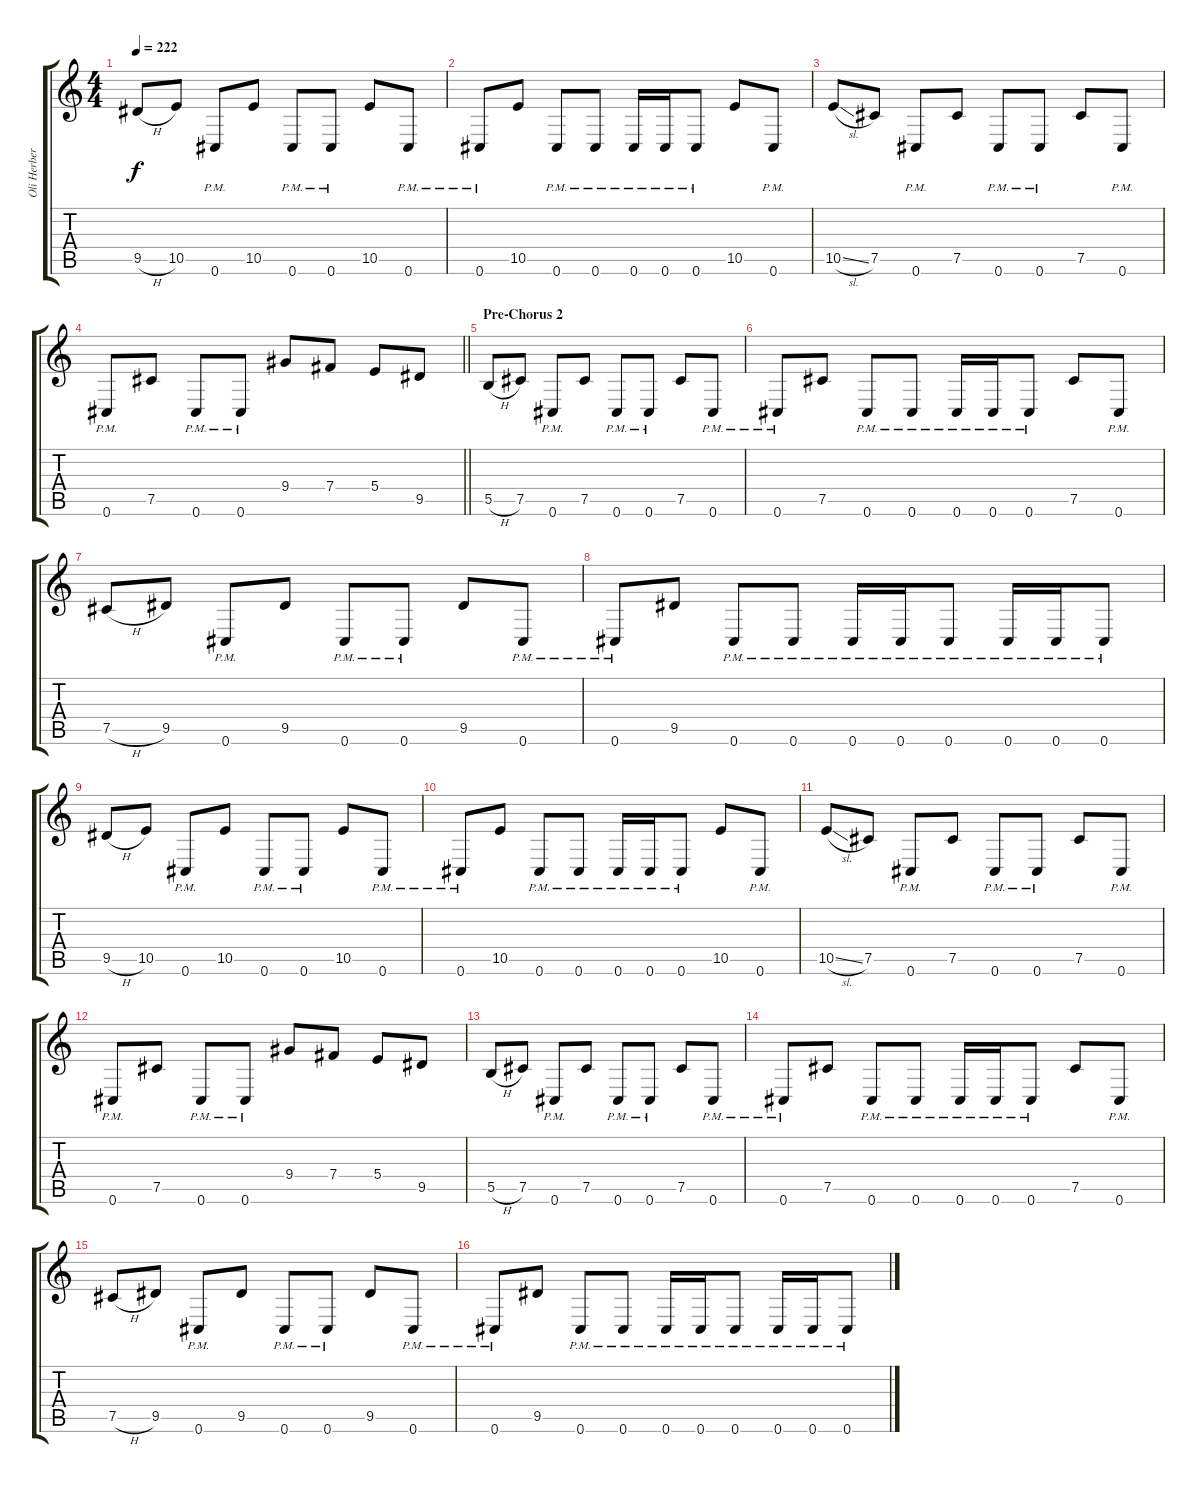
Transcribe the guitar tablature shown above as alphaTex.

\track ("Oli Herbert" "Oli Herber") {instrument distortionguitar}
\staff {score tabs}
\tuning (Db4 Ab3 E3 B2 Gb2 Db2) {hide}
\ts (4 4)
\tempo 222
\clef g2
\ks c
9.5{h}.8{dy f} 10.5.8 0.6{pm}.8 10.5.8 0.6{pm}.8 0.6{pm}.8 10.5.8 0.6{pm}.8 |
0.6{pm}.8 10.5.8 0.6{pm}.8 0.6{pm}.8 0.6{pm}.16 0.6{pm}.16 0.6{pm}.8 10.5.8 0.6{pm}.8 |
10.5{sl}.8 7.5.8 0.6{pm}.8 7.5.8 0.6{pm}.8 0.6{pm}.8 7.5.8 0.6{pm}.8 |
\barLineRight lightlight
0.6{pm}.8 7.5.8 0.6{pm}.8 0.6{pm}.8 9.4.8 7.4.8 5.4.8 9.5.8 |
\section ("" "Pre-Chorus 2")
5.5{h}.8 7.5.8 0.6{pm}.8 7.5.8 0.6{pm}.8 0.6{pm}.8 7.5.8 0.6{pm}.8 |
0.6{pm}.8 7.5.8 0.6{pm}.8 0.6{pm}.8 0.6{pm}.16 0.6{pm}.16 0.6{pm}.8 7.5.8 0.6{pm}.8 |
7.5{h}.8 9.5.8 0.6{pm}.8 9.5.8 0.6{pm}.8 0.6{pm}.8 9.5.8 0.6{pm}.8 |
0.6{pm}.8 9.5.8 0.6{pm}.8 0.6{pm}.8 0.6{pm}.16 0.6{pm}.16 0.6{pm}.8 0.6{pm}.16 0.6{pm}.16 0.6{pm}.8 |
9.5{h}.8 10.5.8 0.6{pm}.8 10.5.8 0.6{pm}.8 0.6{pm}.8 10.5.8 0.6{pm}.8 |
0.6{pm}.8 10.5.8 0.6{pm}.8 0.6{pm}.8 0.6{pm}.16 0.6{pm}.16 0.6{pm}.8 10.5.8 0.6{pm}.8 |
10.5{sl}.8 7.5.8 0.6{pm}.8 7.5.8 0.6{pm}.8 0.6{pm}.8 7.5.8 0.6{pm}.8 |
0.6{pm}.8 7.5.8 0.6{pm}.8 0.6{pm}.8 9.4.8 7.4.8 5.4.8 9.5.8 |
5.5{h}.8 7.5.8 0.6{pm}.8 7.5.8 0.6{pm}.8 0.6{pm}.8 7.5.8 0.6{pm}.8 |
0.6{pm}.8 7.5.8 0.6{pm}.8 0.6{pm}.8 0.6{pm}.16 0.6{pm}.16 0.6{pm}.8 7.5.8 0.6{pm}.8 |
7.5{h}.8 9.5.8 0.6{pm}.8 9.5.8 0.6{pm}.8 0.6{pm}.8 9.5.8 0.6{pm}.8 |
0.6{pm}.8 9.5.8 0.6{pm}.8 0.6{pm}.8 0.6{pm}.16 0.6{pm}.16 0.6{pm}.8 0.6{pm}.16 0.6{pm}.16 0.6{pm}.8
